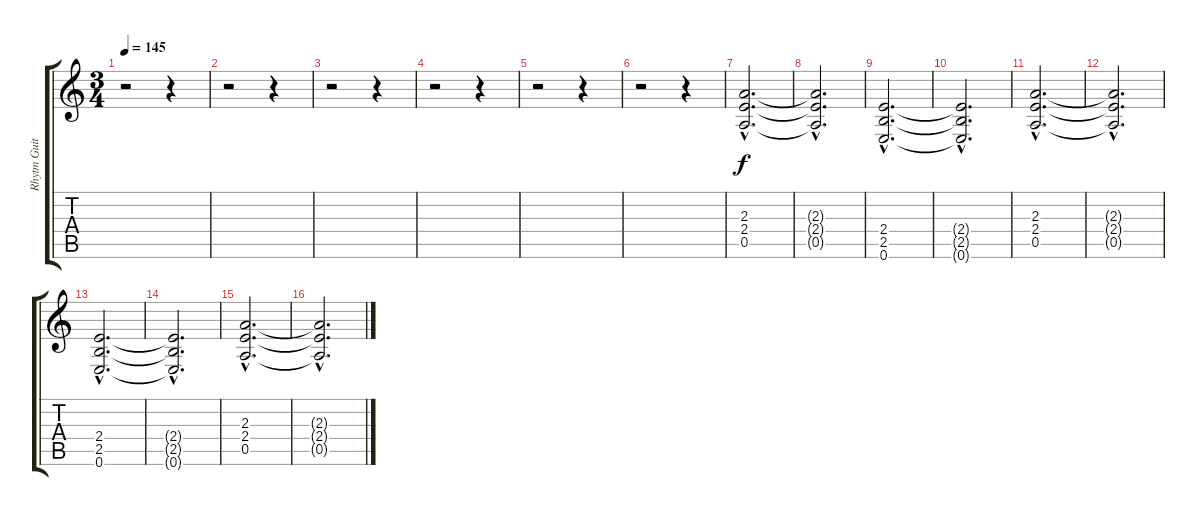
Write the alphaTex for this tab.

\track ("Rhytm Guitar" "Rhytm Guit") {instrument distortionguitar}
\staff {score tabs}
\tuning (E4 B3 G3 D3 A2 E2) {hide}
\ts (3 4)
\tempo 145
\clef g2
\ks c
r.2{dy f} r.4 |
r.2 r.4 |
r.2 r.4 |
r.2 r.4 |
r.2 r.4 |
r.2 r.4 |
(2.3{hac} 2.4{hac} 0.5{hac}).2{d volume 13} |
(2.3{hac t} 2.4{hac t} 0.5{hac t}).2{d} |
(2.4{hac} 2.5{hac} 0.6{hac}).2{d} |
(2.4{hac t} 2.5{hac t} 0.6{hac t}).2{d} |
(2.3{hac} 2.4{hac} 0.5{hac}).2{d} |
(2.3{hac t} 2.4{hac t} 0.5{hac t}).2{d} |
(2.4{hac} 2.5{hac} 0.6{hac}).2{d} |
(2.4{hac t} 2.5{hac t} 0.6{hac t}).2{d} |
(2.3{hac} 2.4{hac} 0.5{hac}).2{d} |
(2.3{hac t} 2.4{hac t} 0.5{hac t}).2{d}
